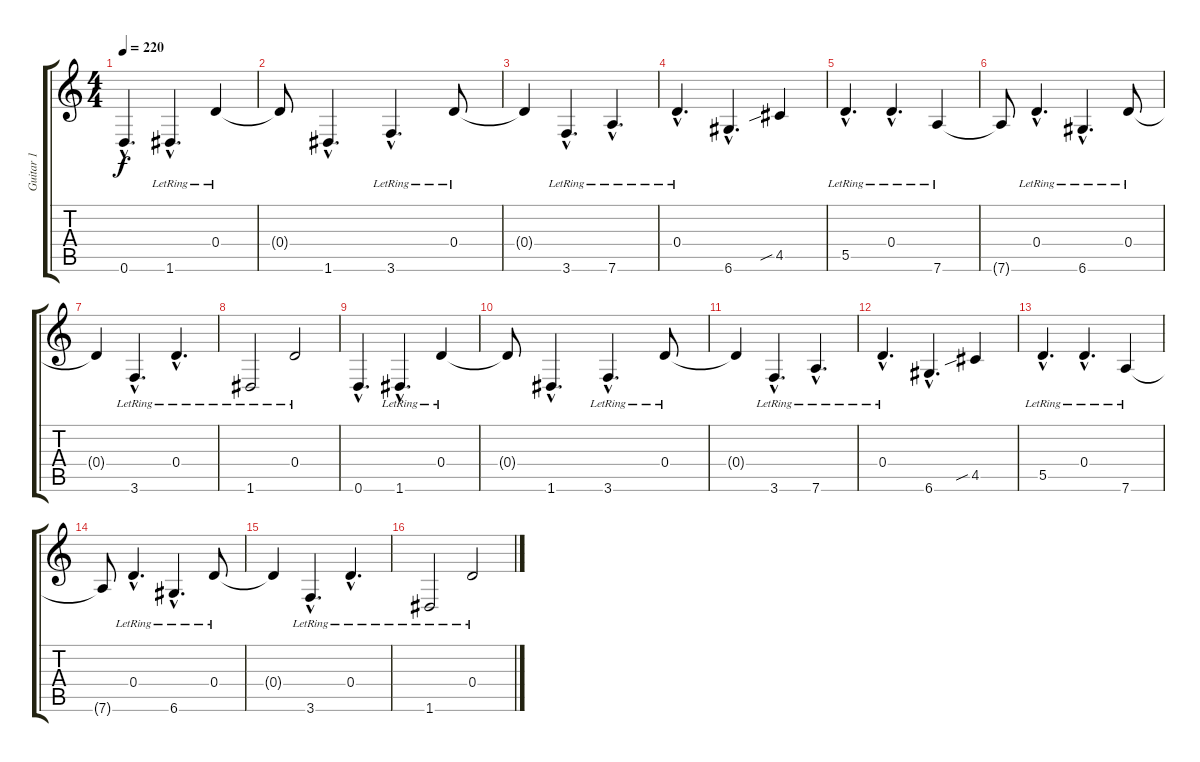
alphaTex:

\track ("Guitar 1" "Guitar 1") {instrument distortionguitar}
\staff {score tabs}
\tuning (E4 B3 G3 D3 A2 D2) {hide}
\ts (4 4)
\tempo 220
\clef g2
\ks c
0.6{hac}.4{d dy f} 1.6{hac lr}.4{d} 0.4{lr}.4 |
0.4{t}.8 1.6{hac}.4{d} 3.6{hac lr}.4{d} 0.4{lr}.8 |
0.4{t}.4 3.6{hac lr}.4{d} 7.6{hac lr}.4{d} |
0.4{hac lr}.4{d} 6.6{hac}.4{d} 4.5{sib}.4 |
5.5{hac lr}.4{d} 0.4{hac lr}.4{d} 7.6{lr}.4 |
7.6{t}.8 0.4{hac lr}.4{d} 6.6{hac lr}.4{d} 0.4{lr}.8 |
0.4{t}.4 3.6{hac lr}.4{d} 0.4{hac lr}.4{d} |
1.6{lr}.2 0.4{lr}.2 |
0.6{hac}.4{d} 1.6{hac lr}.4{d} 0.4{lr}.4 |
0.4{t}.8 1.6{hac}.4{d} 3.6{hac lr}.4{d} 0.4{lr}.8 |
0.4{t}.4 3.6{hac lr}.4{d} 7.6{hac lr}.4{d} |
0.4{hac lr}.4{d} 6.6{hac}.4{d} 4.5{sib}.4 |
5.5{hac lr}.4{d} 0.4{hac lr}.4{d} 7.6{lr}.4 |
7.6{t}.8 0.4{hac lr}.4{d} 6.6{hac lr}.4{d} 0.4{lr}.8 |
0.4{t}.4 3.6{hac lr}.4{d} 0.4{hac lr}.4{d} |
1.6{lr}.2 0.4{lr}.2
